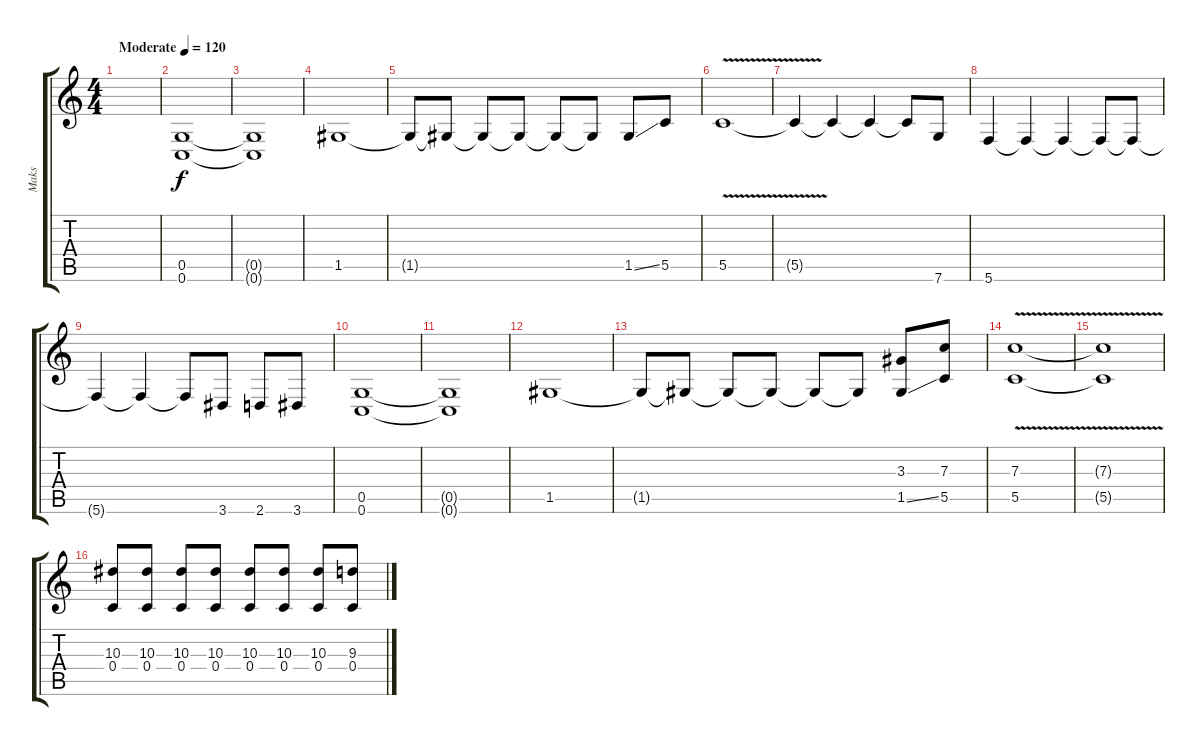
\track ("Maks" "Maks") {instrument distortionguitar}
\staff {score tabs}
\tuning (D4 A3 F3 C3 G2 C2) {hide}
\ts (4 4)
\tempo (120 "Moderate")
\clef g2
\ks c
|
(0.5 0.6).1 |
(0.5{t} 0.6{t}).1 |
1.5.1 |
1.5{t}.8 1.5{t}.8 1.5{t}.8 1.5{t}.8 1.5{t}.8 1.5{t}.8 1.5{ss}.8 5.5.8 |
5.5{v}.1 |
5.5{t}.4 5.5{t}.4 5.5{t}.4 5.5{t}.8 7.6.8 |
5.6.4 5.6{t}.4 5.6{t}.4 5.6{t}.8 5.6{t}.8 |
5.6{t}.4 5.6{t}.4 5.6{t}.8 3.6.8 2.6.8 3.6.8 |
(0.5 0.6).1 |
(0.5{t} 0.6{t}).1 |
1.5.1 |
1.5{t}.8 1.5{t}.8 1.5{t}.8 1.5{t}.8 1.5{t}.8 1.5{t}.8 (3.3 1.5{ss}).8 (7.3 5.5).8 |
(7.3 5.5{v}).1 |
(7.3{t} 5.5{t}).1 |
(10.3 0.4).8 (10.3 0.4).8 (10.3 0.4).8 (10.3 0.4).8 (10.3 0.4).8 (10.3 0.4).8 (10.3 0.4).8 (9.3 0.4).8
